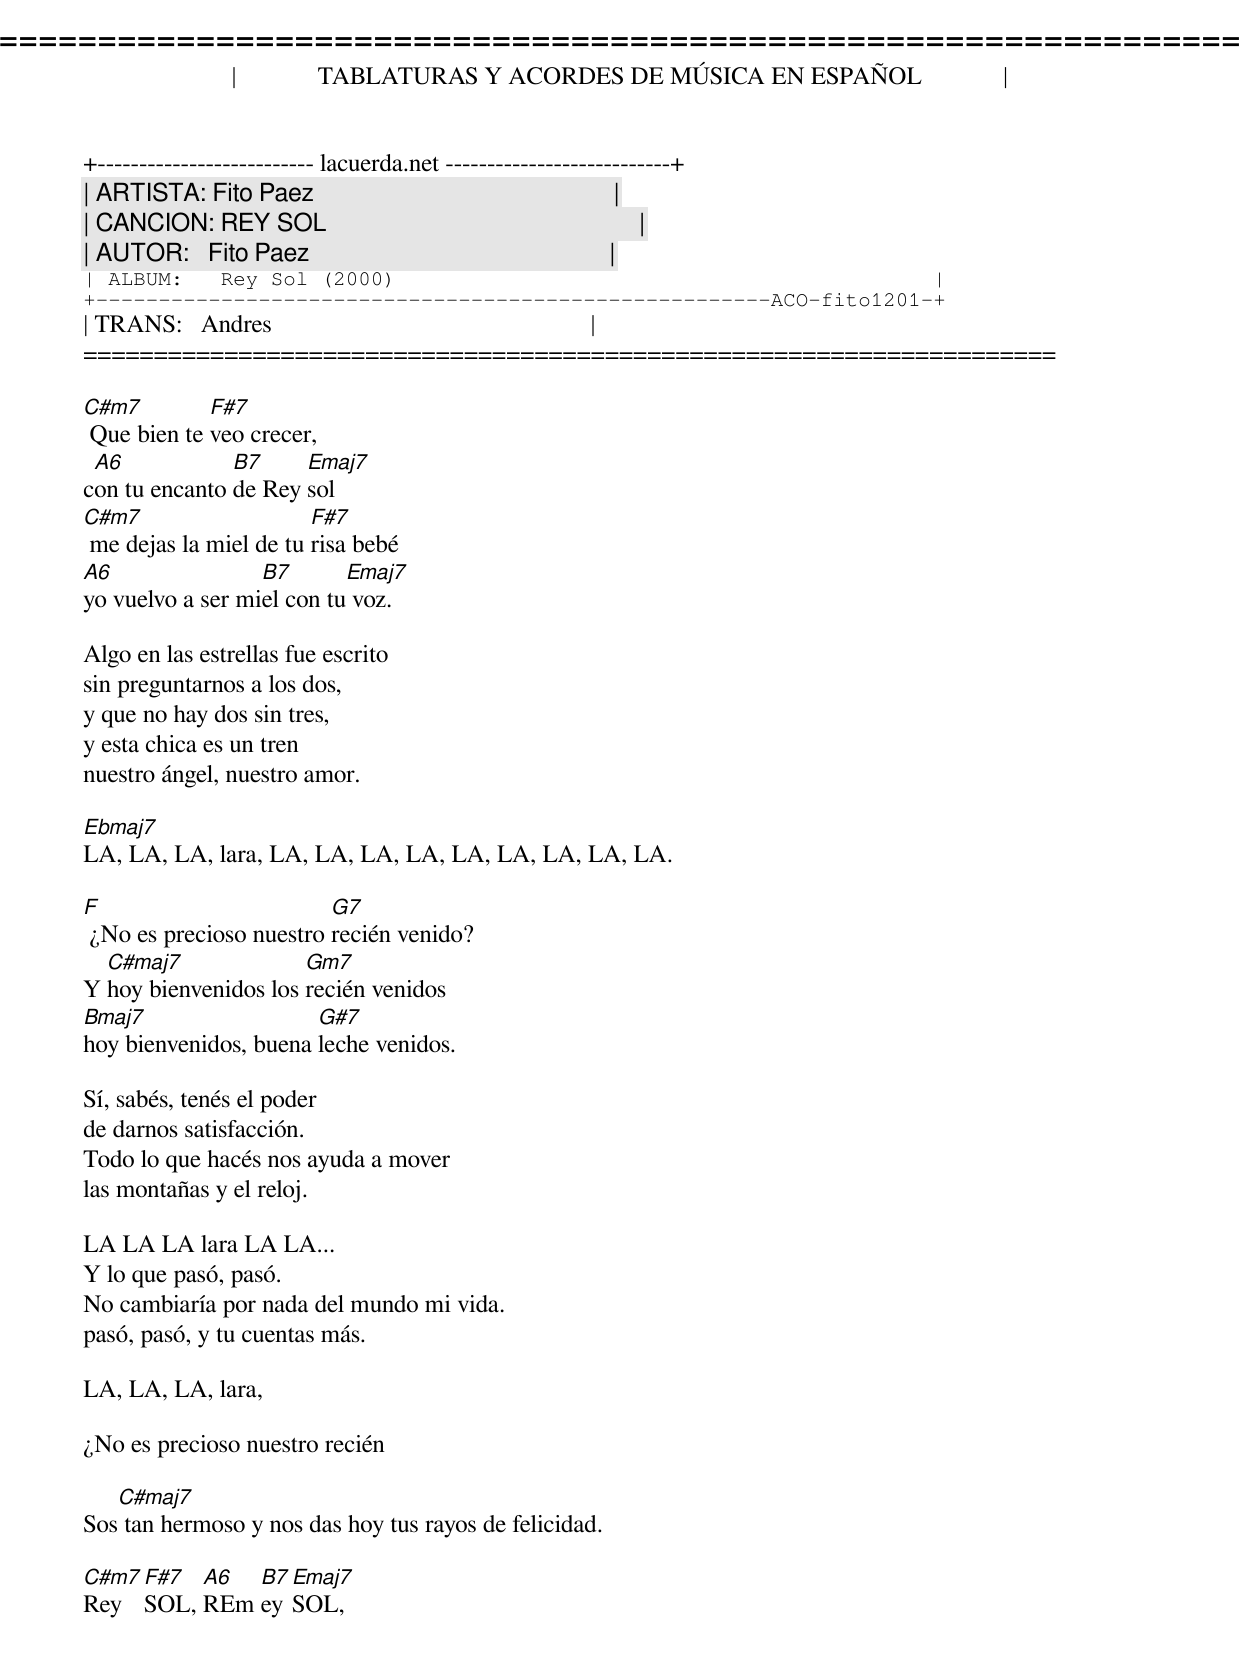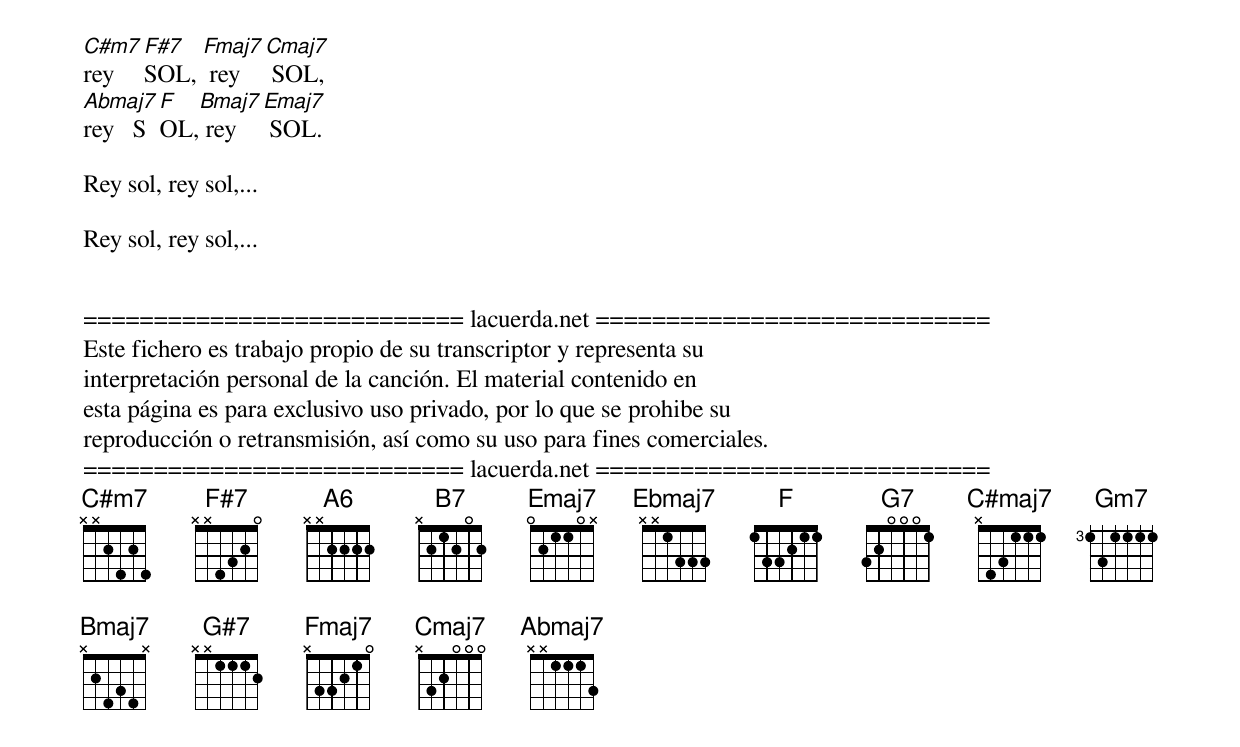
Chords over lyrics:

=====================================================================
|             TABLATURAS Y ACORDES DE MÚSICA EN ESPAÑOL             |
+-------------------------- lacuerda.net ---------------------------+
| ARTISTA: Fito Paez                                                |
| CANCION: REY SOL                                                  |
| AUTOR:   Fito Paez                                                |
| ALBUM:   Rey Sol (2000)                                           |
+------------------------------------------------------ACO-fito1201-+
| TRANS:   Andres                                                   |
=====================================================================

C#m7         F#7
 Que bien te veo crecer,
 A6            B7     Emaj7
con tu encanto de Rey sol
C#m7                    F#7
 me dejas la miel de tu risa bebé
A6                B7       Emaj7
yo vuelvo a ser miel con tu voz.

Algo en las estrellas fue escrito
sin preguntarnos a los dos,
y que no hay dos sin tres,
y esta chica es un tren
nuestro ángel, nuestro amor.

Ebmaj7
LA, LA, LA, lara, LA, LA, LA, LA, LA, LA, LA, LA, LA.

F                        G7
 ¿No es precioso nuestro recién venido?
  C#maj7              Gm7
Y hoy bienvenidos los recién venidos
Bmaj7                  G#7
hoy bienvenidos, buena leche venidos.

Sí, sabés, tenés el poder
de darnos satisfacción.
Todo lo que hacés nos ayuda a mover
las montañas y el reloj.

LA LA LA lara LA LA...
Y lo que pasó, pasó.
No cambiaría por nada del mundo mi vida.
pasó, pasó, y tu cuentas más.

LA, LA, LA, lara,

¿No es precioso nuestro recién

   C#maj7
Sos tan hermoso y nos das hoy tus rayos de felicidad.

C#m7 F#7  A6  B7 Emaj7
Rey  SOL, REm ey SOL,
C#m7  F#7  Fmaj7 Cmaj7
rey   SOL,  rey   SOL,
Abmaj7 F  Bmaj7 Emaj7
rey   SOL, rey   SOL.

Rey sol, rey sol,...

Rey sol, rey sol,...


=========================== lacuerda.net ============================
Este fichero es trabajo propio de su transcriptor y representa su
interpretación personal de la canción. El material contenido en
esta página es para exclusivo uso privado, por lo que se prohibe su
reproducción o retransmisión, así como su uso para fines comerciales.
=========================== lacuerda.net ============================
